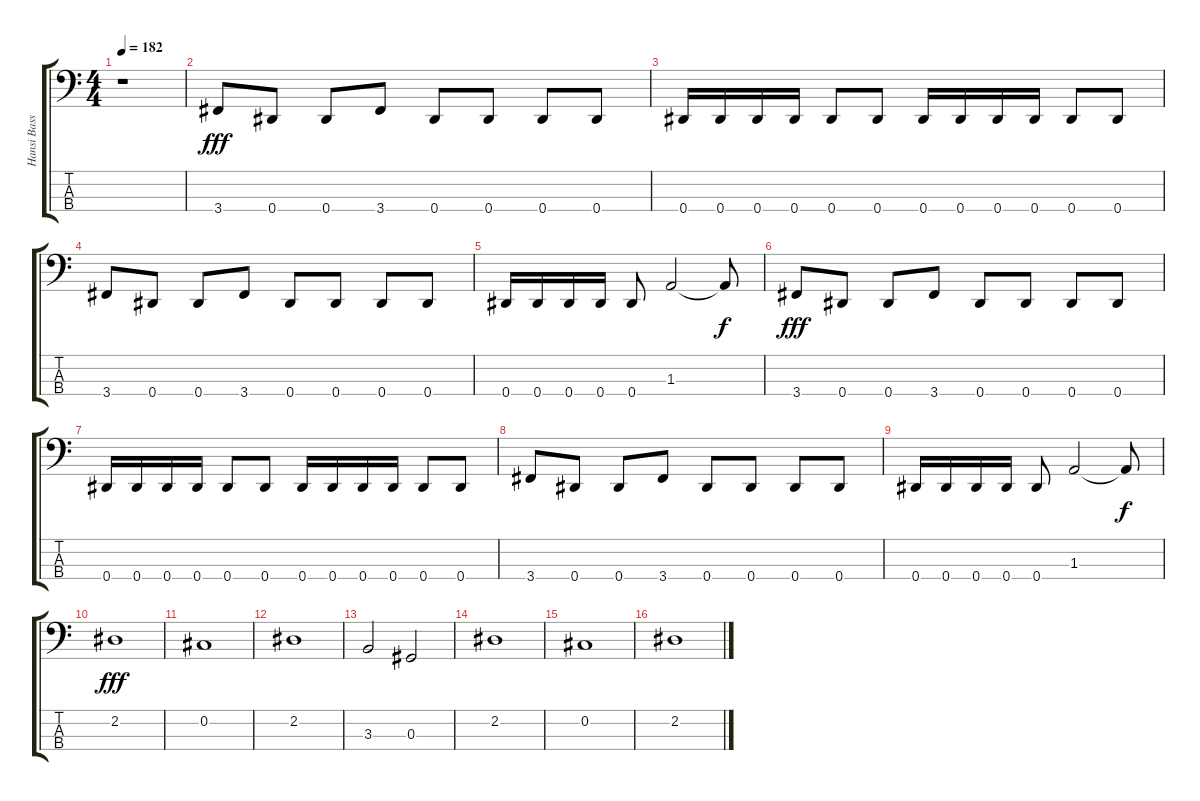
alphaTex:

\track ("Hansi Bass" "Hansi Bass") {instrument electricbasspick}
\staff {score tabs}
\tuning (Gb2 Db2 Ab1 Eb1) {hide}
\ts (4 4)
\tempo 182
\clef f4
\ks c
r.1{dy fff} |
3.4.8 0.4.8 0.4.8 3.4.8 0.4.8 0.4.8 0.4.8 0.4.8 |
0.4.16 0.4.16 0.4.16 0.4.16 0.4.8 0.4.8 0.4.16 0.4.16 0.4.16 0.4.16 0.4.8 0.4.8 |
3.4.8 0.4.8 0.4.8 3.4.8 0.4.8 0.4.8 0.4.8 0.4.8 |
0.4.16 0.4.16 0.4.16 0.4.16 0.4.8 1.3.2 1.3{t}.8{dy f} |
3.4.8{dy fff} 0.4.8 0.4.8 3.4.8 0.4.8 0.4.8 0.4.8 0.4.8 |
0.4.16 0.4.16 0.4.16 0.4.16 0.4.8 0.4.8 0.4.16 0.4.16 0.4.16 0.4.16 0.4.8 0.4.8 |
3.4.8 0.4.8 0.4.8 3.4.8 0.4.8 0.4.8 0.4.8 0.4.8 |
0.4.16 0.4.16 0.4.16 0.4.16 0.4.8 1.3.2 1.3{t}.8{dy f} |
2.2.1{dy fff} |
0.2.1 |
2.2.1 |
3.3.2 0.3.2 |
2.2.1 |
0.2.1 |
2.2.1
